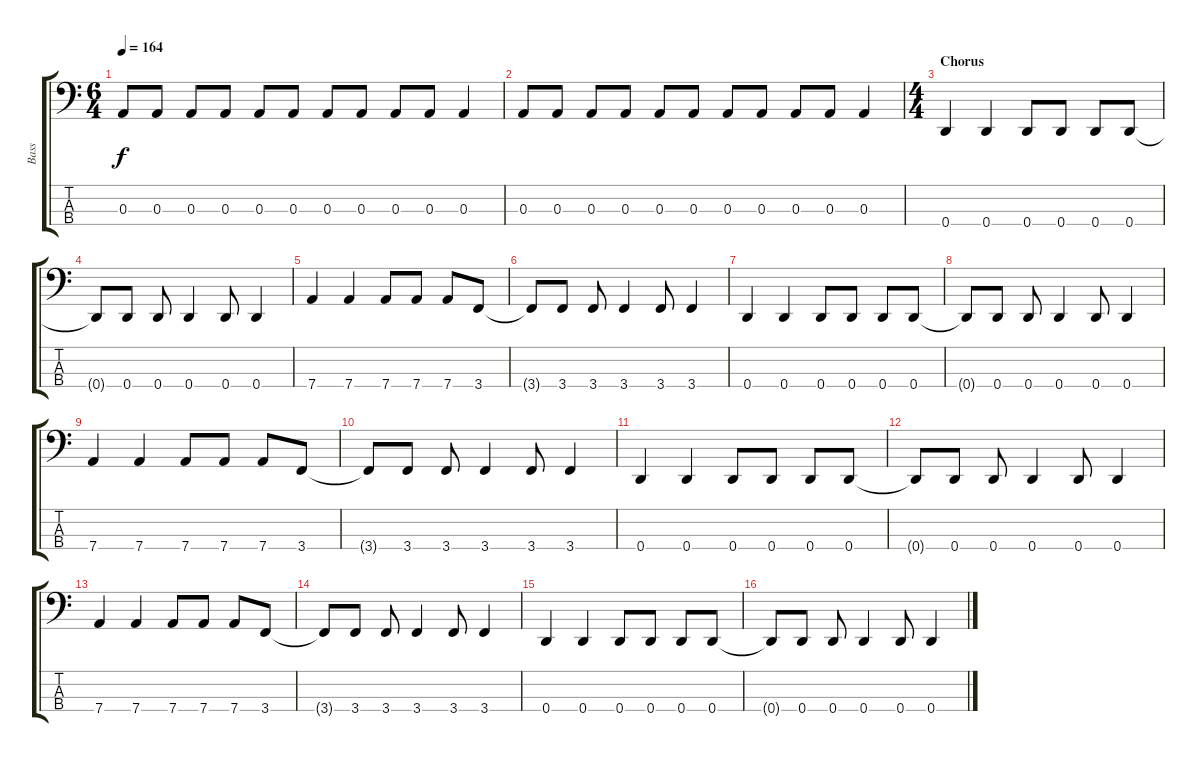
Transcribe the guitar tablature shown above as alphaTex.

\track ("Bass" "Bass") {instrument acousticbass}
\staff {score tabs}
\tuning (G2 D2 A1 D1) {hide}
\ts (6 4)
\tempo 164
\clef f4
\ks c
0.3.8{dy f} 0.3.8 0.3.8 0.3.8 0.3.8 0.3.8 0.3.8 0.3.8 0.3.8 0.3.8 0.3.4 |
0.3.8 0.3.8 0.3.8 0.3.8 0.3.8 0.3.8 0.3.8 0.3.8 0.3.8 0.3.8 0.3.4 |
\ts (4 4)
\section ("" "Chorus")
0.4.4 0.4.4 0.4.8 0.4.8 0.4.8 0.4.8 |
0.4{t}.8 0.4.8 0.4.8 0.4.4 0.4.8 0.4.4 |
7.4.4 7.4.4 7.4.8 7.4.8 7.4.8 3.4.8 |
3.4{t}.8 3.4.8 3.4.8 3.4.4 3.4.8 3.4.4 |
0.4.4 0.4.4 0.4.8 0.4.8 0.4.8 0.4.8 |
0.4{t}.8 0.4.8 0.4.8 0.4.4 0.4.8 0.4.4 |
7.4.4 7.4.4 7.4.8 7.4.8 7.4.8 3.4.8 |
3.4{t}.8 3.4.8 3.4.8 3.4.4 3.4.8 3.4.4 |
0.4.4 0.4.4 0.4.8 0.4.8 0.4.8 0.4.8 |
0.4{t}.8 0.4.8 0.4.8 0.4.4 0.4.8 0.4.4 |
7.4.4 7.4.4 7.4.8 7.4.8 7.4.8 3.4.8 |
3.4{t}.8 3.4.8 3.4.8 3.4.4 3.4.8 3.4.4 |
0.4.4 0.4.4 0.4.8 0.4.8 0.4.8 0.4.8 |
0.4{t}.8 0.4.8 0.4.8 0.4.4 0.4.8 0.4.4
